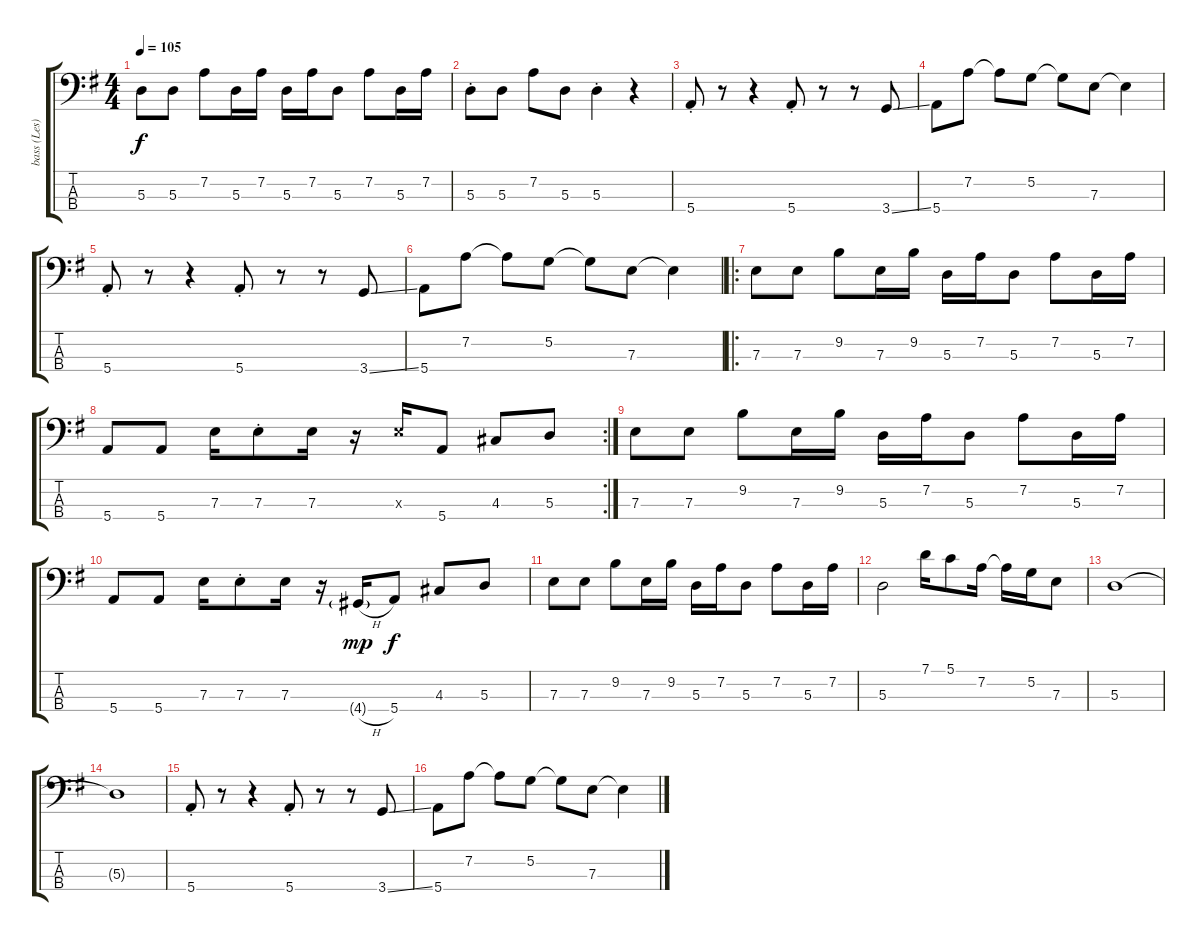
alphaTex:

\track ("bass (Les)" "bass (Les)") {instrument electricbassfinger}
\staff {score tabs}
\tuning (G2 D2 A1 E1) {hide}
\ts (4 4)
\tempo 105
\clef f4
\ks g
5.3.8{dy f} 5.3.8 7.2.8 5.3.16 7.2.16 5.3.16 7.2.16 5.3.8 7.2.8 5.3.16 7.2.16 |
5.3{st}.8 5.3.8 7.2.8 5.3.8 5.3{st}.4 r.4 |
5.4{st}.8 r.8 r.4 5.4{st}.8 r.8 r.8 3.4{ss}.8 |
5.4.8 7.2.8 7.2{t}.8 5.2.8 5.2{t}.8 7.3.8 7.3{t}.4 |
5.4{st}.8 r.8 r.4 5.4{st}.8 r.8 r.8 3.4{ss}.8 |
5.4.8 7.2.8 7.2{t}.8 5.2.8 5.2{t}.8 7.3.8 7.3{t}.4 |
\ro
7.3.8 7.3.8 9.2.8 7.3.16 9.2.16 5.3.16 7.2.16 5.3.8 7.2.8 5.3.16 7.2.16 |
\rc 2
5.4.8 5.4.8 7.3.16 7.3{st}.8 7.3.16 r.16 7.3{x}.16 5.4.8 4.3.8 5.3.8 |
7.3.8 7.3.8 9.2.8 7.3.16 9.2.16 5.3.16 7.2.16 5.3.8 7.2.8 5.3.16 7.2.16 |
5.4.8 5.4.8 7.3.16 7.3{st}.8 7.3.16 r.16 4.4{h g}.16{dy mp} 5.4.8{dy f} 4.3.8 5.3.8 |
7.3.8 7.3.8 9.2.8 7.3.16 9.2.16 5.3.16 7.2.16 5.3.8 7.2.8 5.3.16 7.2.16 |
5.3.2 7.1.16 5.1.8 7.2.16 7.2{t}.16 5.2.16 7.3.8 |
5.3.1 |
5.3{t}.1 |
5.4{st}.8 r.8 r.4 5.4{st}.8 r.8 r.8 3.4{ss}.8 |
5.4.8 7.2.8 7.2{t}.8 5.2.8 5.2{t}.8 7.3.8 7.3{t}.4
